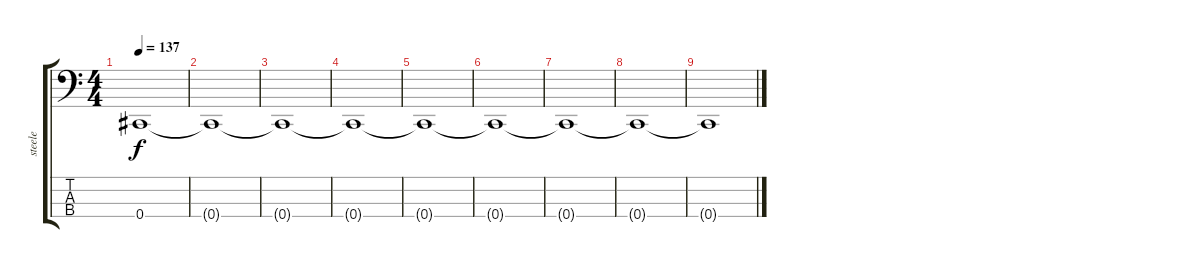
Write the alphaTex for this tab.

\track ("steele" "steele") {instrument electricbasspick}
\staff {score tabs}
\tuning (Gb2 Db2 Ab1 Db1) {hide}
\ts (4 4)
\tempo 137
\clef f4
\ks c
0.4{t}.1{dy f} |
0.4{t}.1 |
0.4{t}.1 |
0.4{t}.1 |
0.4{t}.1 |
0.4{t}.1 |
0.4{t}.1 |
0.4{t}.1 |
0.4{t}.1
